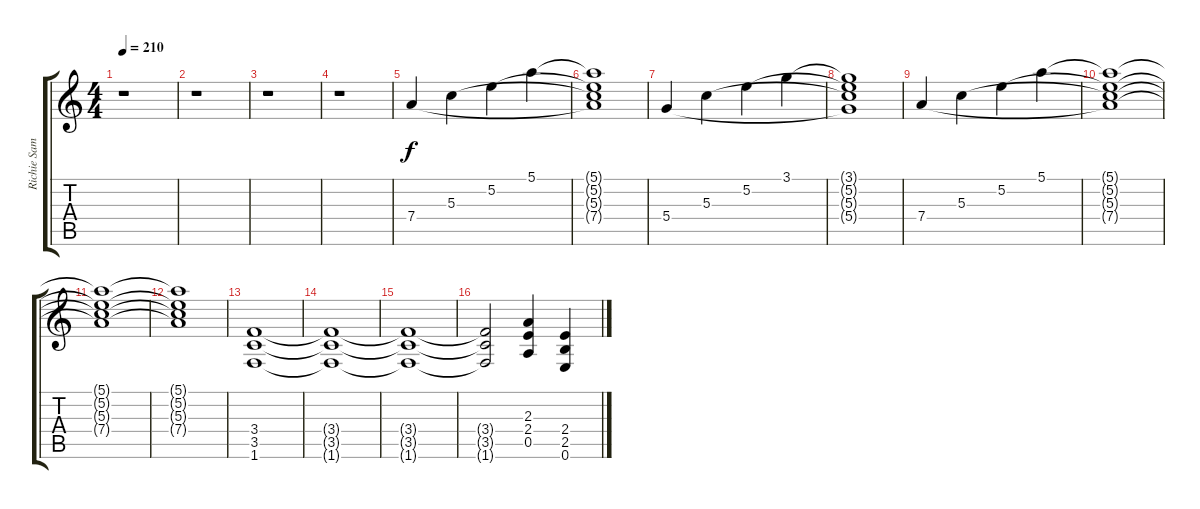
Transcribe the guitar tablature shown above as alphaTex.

\track ("Richie Sambora-2" "Richie Sam") {instrument distortionguitar}
\staff {score tabs}
\tuning (E4 B3 G3 D3 A2 E2) {hide}
\ts (4 4)
\tempo 210
\clef g2
\ks c
r.1{dy f} |
r.1 |
r.1 |
r.1 |
7.4.4 5.3.4 5.2.4 5.1.4 |
(5.1{t} 5.2{t} 5.3{t} 7.4{t}).1 |
5.4.4 5.3.4 5.2.4 3.1.4 |
(3.1{t} 5.2{t} 5.3{t} 5.4{t}).1 |
7.4.4 5.3.4 5.2.4 5.1.4 |
(5.1{t} 5.2{t} 5.3{t} 7.4{t}).1 |
(5.1{t} 5.2{t} 5.3{t} 7.4{t}).1 |
(5.1{t} 5.2{t} 5.3{t} 7.4{t}).1 |
(3.4 3.5 1.6).1 |
(3.4{t} 3.5{t} 1.6{t}).1 |
(3.4{t} 3.5{t} 1.6{t}).1 |
(3.4{t} 3.5{t} 1.6{t}).2 (2.3 2.4 0.5).4 (2.4 2.5 0.6).4
